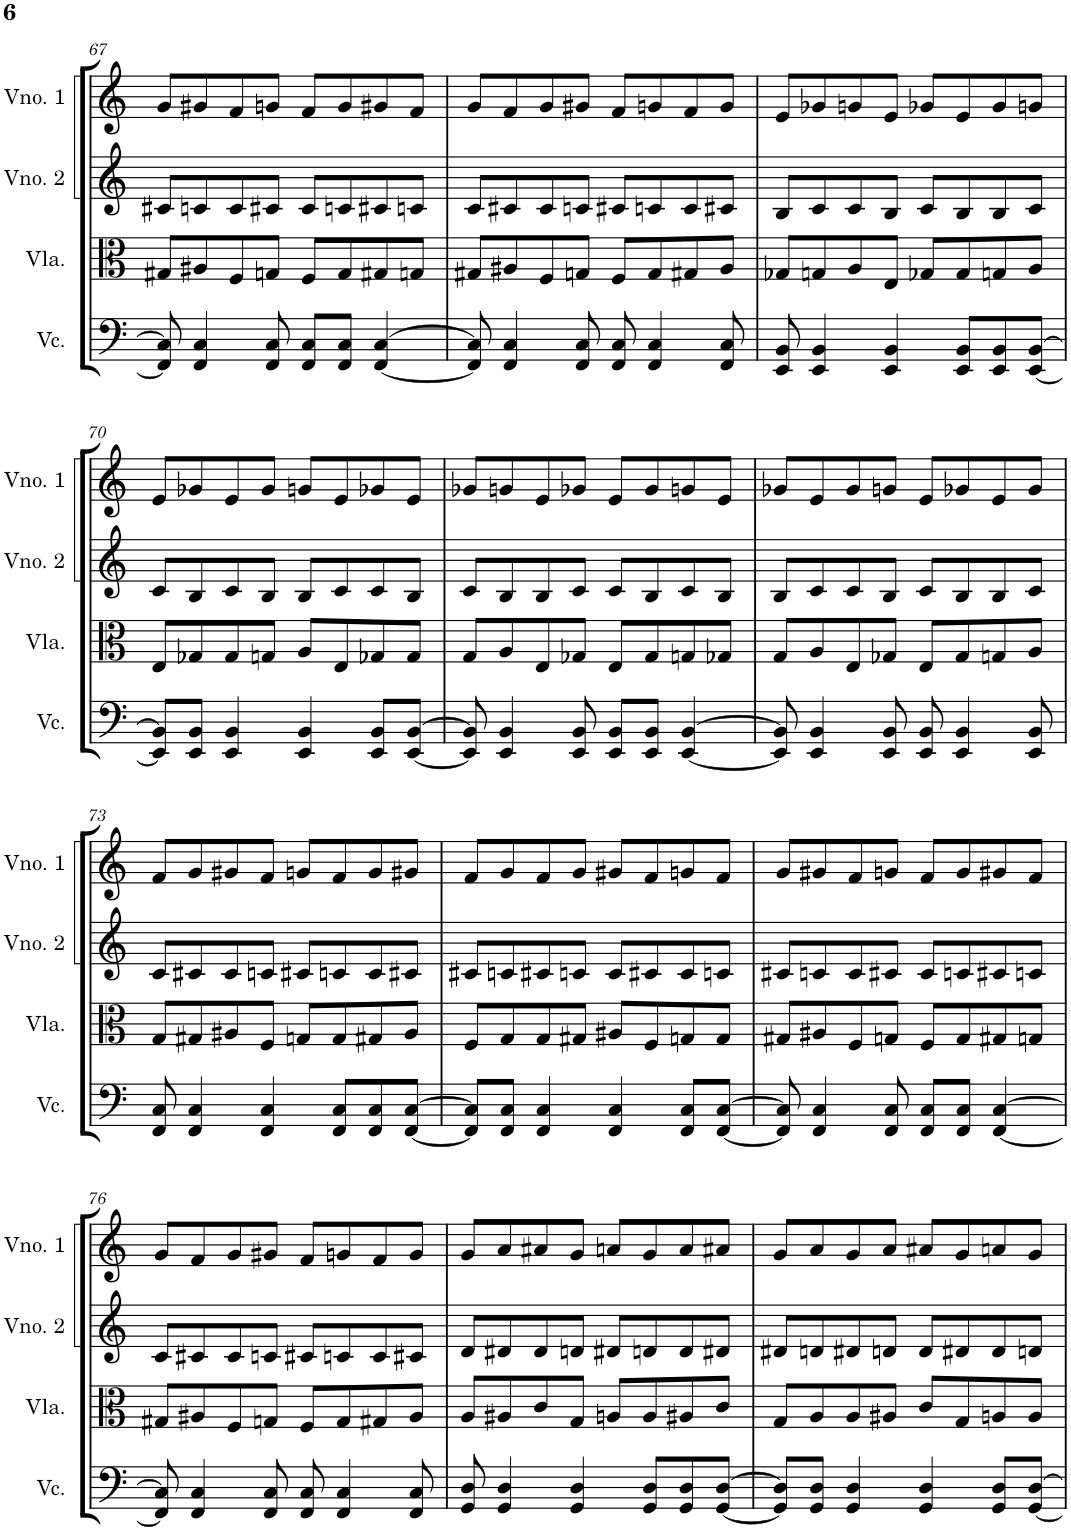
**kern	**kern	**kern	**kern
*part4	*part3	*part2	*part1
*staff4	*staff3	*staff2	*staff1
*I"Violoncelo	*I"Viola	*I"Violino 2	*I"Violino 1
*I'Vc.	*I'Vla.	*I'Vno. 2	*I'Vno. 1
!!LO:PB:g=z
*clefF4	*clefC3	*clefG2	*clefG2
*k[]	*k[]	*k[]	*k[]
*M4/4	*M4/4	*M4/4	*M4/4
=67	=67	=67	=67
8FF/] 8C/]	8G#X/L	8c#X/L	8g/L
4FF/ 4C/	8A#X/	8cn/	8g#X/
.	8F/	8c/	8f/
8FF/ 8C/	8Gn/J	8c#X/J	8gn/J
8FF/ 8C/L	8F/L	8c#/L	8f/L
8FF/ 8C/J	8G/	8cn/	8g/
[4FF/ [4C/	8G#X/	8c#X/	8g#X/
.	8Gn/J	8cn/J	8f/J
=68	=68	=68	=68
8FF/] 8C/]	8G#X/L	8c/L	8g/L
4FF/ 4C/	8A#X/	8c#X/	8f/
.	8F/	8c#/	8g/
8FF/ 8C/	8Gn/J	8cn/J	8g#X/J
8FF/ 8C/	8F/L	8c#X/L	8f/L
4FF/ 4C/	8G/	8cn/	8gn/
.	8G#X/	8c/	8f/
8FF/ 8C/	8A#/J	8c#X/J	8g/J
=69	=69	=69	=69
8EE/ 8BB/	8G-X/L	8B/L	8e/L
4EE/ 4BB/	8Gn/	8c/	8g-X/
.	8A/	8c/	8gn/
4EE/ 4BB/	8E/J	8B/J	8e/J
.	8G-X/L	8c/L	8g-X/L
8EE/ 8BB/L	8G-/	8B/	8e/
8EE/ 8BB/	8Gn/	8B/	8g-/
[8EE/ [8BB/J	8A/J	8c/J	8gn/J
!!LO:LB:g=z
=70	=70	=70	=70
8EE/] 8BB/]L	8E/L	8c/L	8e/L
8EE/ 8BB/J	8G-X/	8B/	8g-X/
4EE/ 4BB/	8G-/	8c/	8e/
.	8Gn/J	8B/J	8g-/J
4EE/ 4BB/	8A/L	8B/L	8gn/L
.	8E/	8c/	8e/
8EE/ 8BB/L	8G-X/	8c/	8g-X/
[8EE/ [8BB/J	8G-/J	8B/J	8e/J
=71	=71	=71	=71
8EE/] 8BB/]	8G/L	8c/L	8g-X/L
4EE/ 4BB/	8A/	8B/	8gn/
.	8E/	8B/	8e/
8EE/ 8BB/	8G-X/J	8c/J	8g-X/J
8EE/ 8BB/L	8E/L	8c/L	8e/L
8EE/ 8BB/J	8G-/	8B/	8g-/
[4EE/ [4BB/	8Gn/	8c/	8gn/
.	8G-X/J	8B/J	8e/J
=72	=72	=72	=72
8EE/] 8BB/]	8G/L	8B/L	8g-X/L
4EE/ 4BB/	8A/	8c/	8e/
.	8E/	8c/	8g-/
8EE/ 8BB/	8G-X/J	8B/J	8gn/J
8EE/ 8BB/	8E/L	8c/L	8e/L
4EE/ 4BB/	8G-/	8B/	8g-X/
.	8Gn/	8B/	8e/
8EE/ 8BB/	8A/J	8c/J	8g-/J
!!LO:LB:g=z
=73	=73	=73	=73
8FF/ 8C/	8G/L	8c/L	8f/L
4FF/ 4C/	8G#X/	8c#X/	8g/
.	8A#X/	8c#/	8g#X/
4FF/ 4C/	8F/J	8cn/J	8f/J
.	8Gn/L	8c#X/L	8gn/L
8FF/ 8C/L	8G/	8cn/	8f/
8FF/ 8C/	8G#X/	8c/	8g/
[8FF/ [8C/J	8A#/J	8c#X/J	8g#X/J
=74	=74	=74	=74
8FF/] 8C/]L	8F/L	8c#X/L	8f/L
8FF/ 8C/J	8G/	8cn/	8g/
4FF/ 4C/	8G/	8c#X/	8f/
.	8G#X/J	8cn/J	8g/J
4FF/ 4C/	8A#X/L	8c/L	8g#X/L
.	8F/	8c#X/	8f/
8FF/ 8C/L	8Gn/	8c#/	8gn/
[8FF/ [8C/J	8G/J	8cn/J	8f/J
=75	=75	=75	=75
8FF/] 8C/]	8G#X/L	8c#X/L	8g/L
4FF/ 4C/	8A#X/	8cn/	8g#X/
.	8F/	8c/	8f/
8FF/ 8C/	8Gn/J	8c#X/J	8gn/J
8FF/ 8C/L	8F/L	8c#/L	8f/L
8FF/ 8C/J	8G/	8cn/	8g/
[4FF/ [4C/	8G#X/	8c#X/	8g#X/
.	8Gn/J	8cn/J	8f/J
!!LO:LB:g=z
=76	=76	=76	=76
8FF/] 8C/]	8G#X/L	8c/L	8g/L
4FF/ 4C/	8A#X/	8c#X/	8f/
.	8F/	8c#/	8g/
8FF/ 8C/	8Gn/J	8cn/J	8g#X/J
8FF/ 8C/	8F/L	8c#X/L	8f/L
4FF/ 4C/	8G/	8cn/	8gn/
.	8G#X/	8c/	8f/
8FF/ 8C/	8A#/J	8c#X/J	8g/J
=77	=77	=77	=77
8GG/ 8D/	8A/L	8d/L	8g/L
4GG/ 4D/	8A#X/	8d#X/	8a/
.	8c/	8d#/	8a#X/
4GG/ 4D/	8G/J	8dn/J	8g/J
.	8An/L	8d#X/L	8an/L
8GG/ 8D/L	8A/	8dn/	8g/
8GG/ 8D/	8A#X/	8d/	8a/
[8GG/ [8D/J	8c/J	8d#X/J	8a#X/J
=78	=78	=78	=78
8GG/] 8D/]L	8G/L	8d#X/L	8g/L
8GG/ 8D/J	8A/	8dn/	8a/
4GG/ 4D/	8A/	8d#X/	8g/
.	8A#X/J	8dn/J	8a/J
4GG/ 4D/	8c/L	8d/L	8a#X/L
.	8G/	8d#X/	8g/
8GG/ 8D/L	8An/	8d#/	8an/
[8GG/ [8D/J	8A/J	8dn/J	8g/J
=	=	=	=
*-	*-	*-	*-
